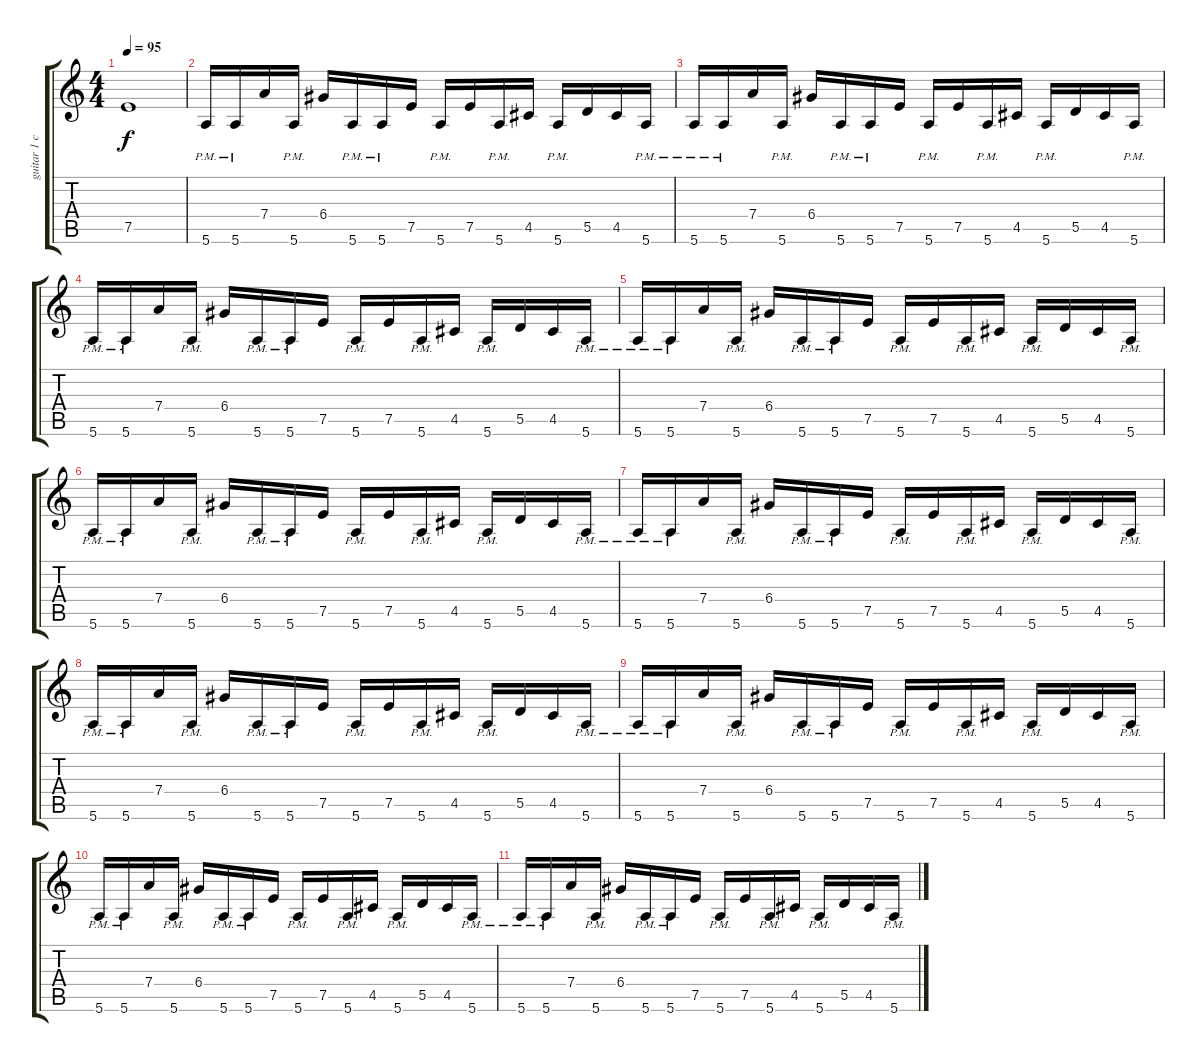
\track ("guitar 1 clean" "guitar 1 c") {instrument electricguitarclean}
\staff {score tabs}
\tuning (E4 B3 G3 D3 A2 E2) {hide}
\ts (4 4)
\tempo 95
\clef g2
\ks c
7.5{t}.1{dy f} |
5.6{pm}.16 5.6{pm}.16 7.4.16 5.6{pm}.16 6.4.16 5.6{pm}.16 5.6{pm}.16 7.5.16 5.6{pm}.16 7.5.16 5.6{pm}.16 4.5.16 5.6{pm}.16 5.5.16 4.5.16 5.6{pm}.16 |
5.6{pm}.16 5.6{pm}.16 7.4.16 5.6{pm}.16 6.4.16 5.6{pm}.16 5.6{pm}.16 7.5.16 5.6{pm}.16 7.5.16 5.6{pm}.16 4.5.16 5.6{pm}.16 5.5.16 4.5.16 5.6{pm}.16 |
5.6{pm}.16 5.6{pm}.16 7.4.16 5.6{pm}.16 6.4.16 5.6{pm}.16 5.6{pm}.16 7.5.16 5.6{pm}.16 7.5.16 5.6{pm}.16 4.5.16 5.6{pm}.16 5.5.16 4.5.16 5.6{pm}.16 |
5.6{pm}.16 5.6{pm}.16 7.4.16 5.6{pm}.16 6.4.16 5.6{pm}.16 5.6{pm}.16 7.5.16 5.6{pm}.16 7.5.16 5.6{pm}.16 4.5.16 5.6{pm}.16 5.5.16 4.5.16 5.6{pm}.16 |
5.6{pm}.16{volume 11} 5.6{pm}.16 7.4.16 5.6{pm}.16 6.4.16 5.6{pm}.16 5.6{pm}.16 7.5.16 5.6{pm}.16 7.5.16 5.6{pm}.16 4.5.16 5.6{pm}.16 5.5.16 4.5.16 5.6{pm}.16 |
5.6{pm}.16{volume 10} 5.6{pm}.16 7.4.16 5.6{pm}.16 6.4.16 5.6{pm}.16 5.6{pm}.16 7.5.16 5.6{pm}.16 7.5.16 5.6{pm}.16 4.5.16 5.6{pm}.16 5.5.16 4.5.16 5.6{pm}.16 |
5.6{pm}.16{volume 9} 5.6{pm}.16 7.4.16 5.6{pm}.16 6.4.16 5.6{pm}.16 5.6{pm}.16 7.5.16 5.6{pm}.16 7.5.16 5.6{pm}.16 4.5.16 5.6{pm}.16 5.5.16 4.5.16 5.6{pm}.16 |
5.6{pm}.16{volume 7} 5.6{pm}.16 7.4.16 5.6{pm}.16 6.4.16 5.6{pm}.16 5.6{pm}.16 7.5.16 5.6{pm}.16 7.5.16 5.6{pm}.16 4.5.16 5.6{pm}.16 5.5.16 4.5.16 5.6{pm}.16 |
5.6{pm}.16{volume 5} 5.6{pm}.16 7.4.16 5.6{pm}.16 6.4.16 5.6{pm}.16 5.6{pm}.16 7.5.16 5.6{pm}.16 7.5.16 5.6{pm}.16 4.5.16 5.6{pm}.16 5.5.16 4.5.16 5.6{pm}.16 |
5.6{pm}.16{volume 0} 5.6{pm}.16 7.4.16 5.6{pm}.16 6.4.16 5.6{pm}.16 5.6{pm}.16 7.5.16 5.6{pm}.16 7.5.16 5.6{pm}.16 4.5.16 5.6{pm}.16 5.5.16 4.5.16 5.6{pm}.16
